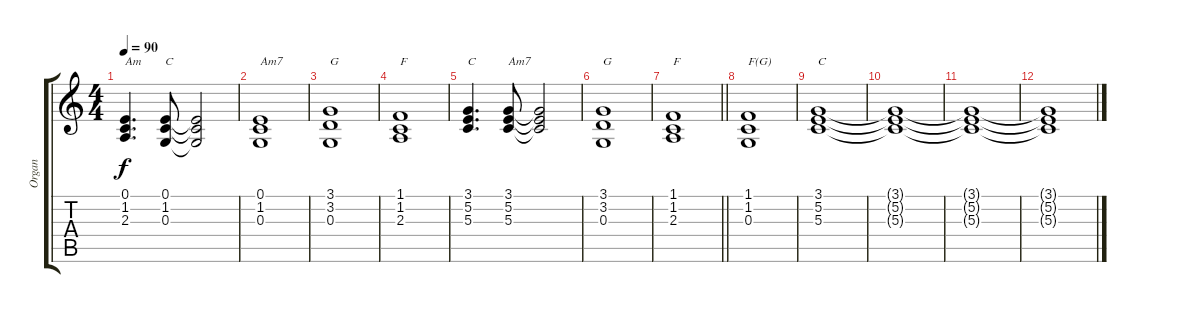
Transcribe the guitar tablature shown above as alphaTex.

\track ("Organ" "Organ") {instrument percussiveorgan}
\staff {score tabs}
\tuning (E4 B3 G3 D3 A2 E2) {hide}
\ts (4 4)
\tempo 90
\clef g2
\ks c
(0.1 1.2 2.3).4{d txt "Am" dy f} (0.1 1.2 0.3).8{txt "C"} (0.1{t} 1.2{t} 0.3{t}).2 |
(0.1 1.2 0.3).1{txt "Am7"} |
(3.1 3.2 0.3).1{txt "G"} |
(1.1 1.2 2.3).1{txt "F"} |
(3.1 5.2 5.3).4{d txt "C"} (3.1 5.2 5.3).8{txt "Am7"} (3.1{t} 5.2{t} 5.3{t}).2 |
(3.1 3.2 0.3).1{txt "G"} |
\barLineRight lightlight
(1.1 1.2 2.3).1{txt "F"} |
(1.1 1.2 0.3).1{txt "F(G)"} |
(3.1 5.2 5.3).1{txt "C"} |
(3.1{t} 5.2{t} 5.3{t}).1 |
(3.1{t} 5.2{t} 5.3{t}).1 |
(3.1{t} 5.2{t} 5.3{t}).1
